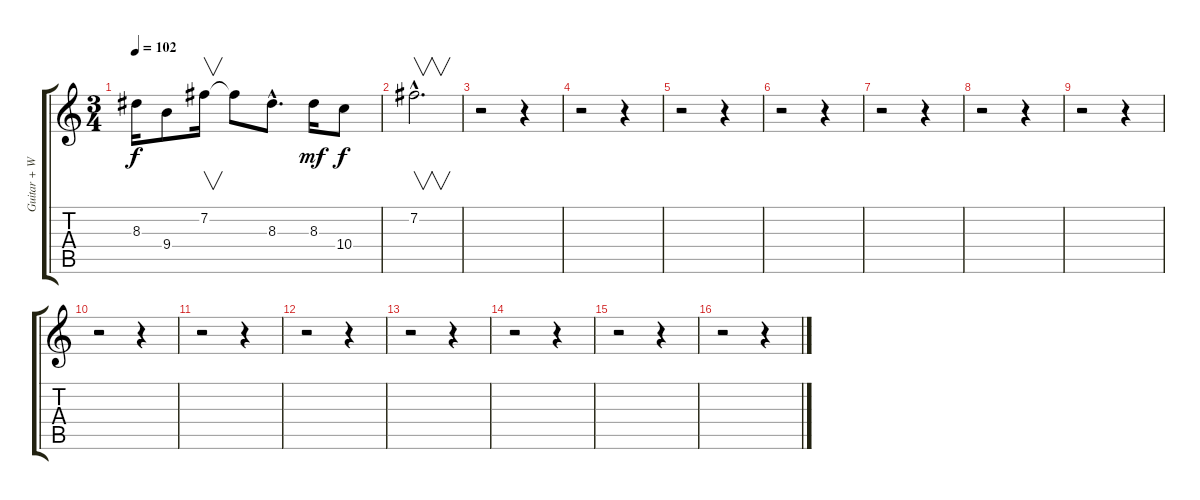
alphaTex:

\track ("Guitar + Weird Sound (part1)" "Guitar + W") {instrument electricguitarmuted}
\staff {score tabs}
\tuning (E4 B3 G3 D3 A2 E2) {hide}
\ts (3 4)
\tempo 102
\clef g2
\ks c
8.3.16{dy f} 9.4.8 7.2.16{v} 7.2{t}.8 8.3{hac}.8{d} 8.3.16{dy mf} 10.4.8{dy f} |
7.2{hac}.2{v d} |
r.2 r.4 |
r.2 r.4 |
r.2 r.4 |
r.2 r.4 |
r.2 r.4 |
r.2 r.4 |
r.2 r.4 |
r.2 r.4 |
r.2 r.4 |
r.2 r.4 |
r.2 r.4 |
r.2 r.4 |
r.2 r.4 |
r.2 r.4
